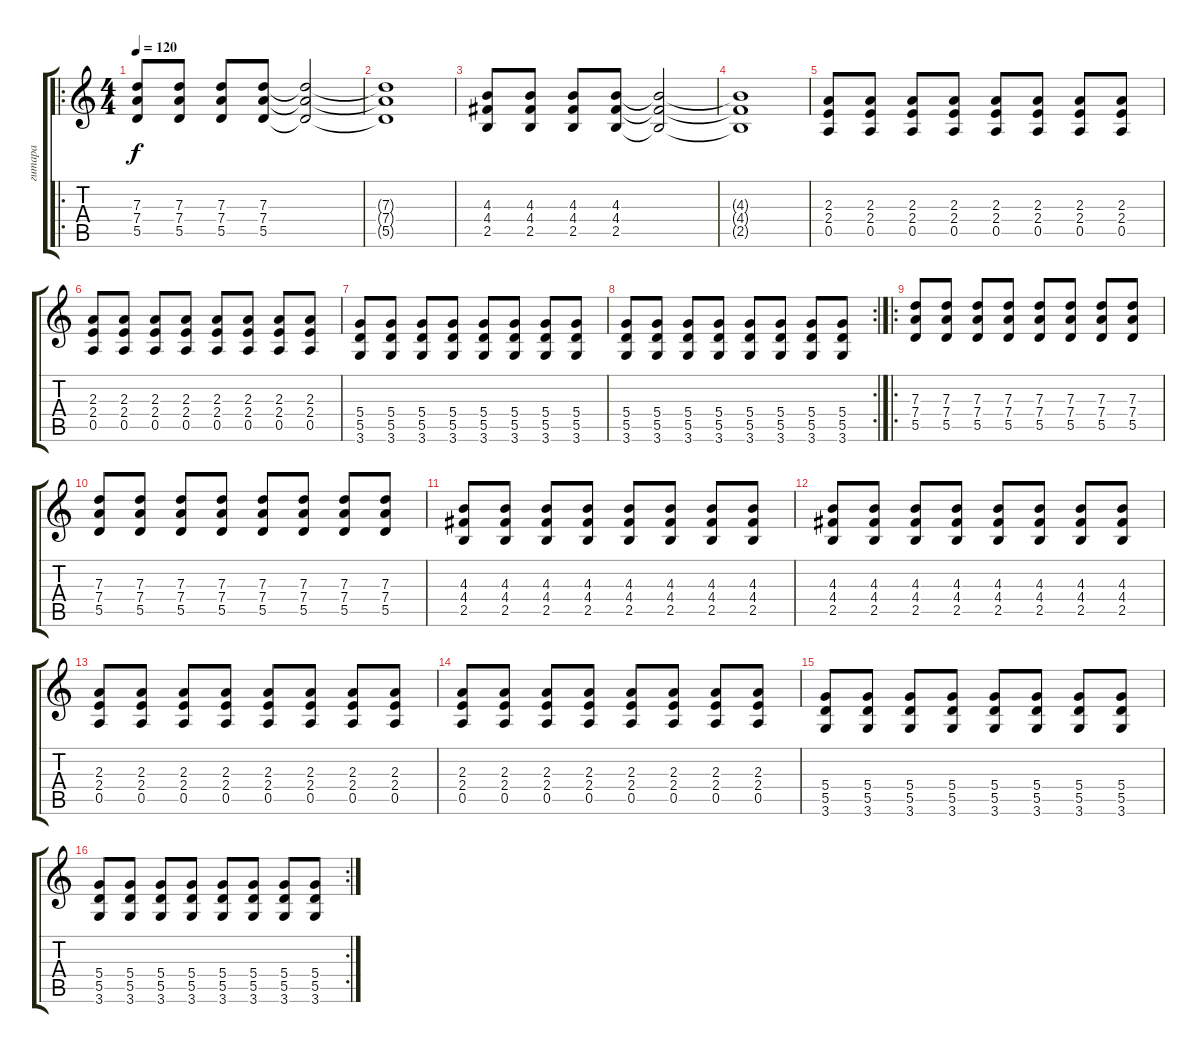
\track ("гитара" "гитара") {instrument distortionguitar}
\staff {score tabs}
\tuning (E4 B3 G3 D3 A2 E2) {hide}
\ro
\ts (4 4)
\tempo 120
\clef g2
\ks c
(7.3 7.4 5.5).8{dy f} (7.3 7.4 5.5).8 (7.3 7.4 5.5).8 (7.3 7.4 5.5).8 (7.3{t} 7.4{t} 5.5{t}).2 |
(7.3{t} 7.4{t} 5.5{t}).1 |
(4.3 4.4 2.5).8 (4.3 4.4 2.5).8 (4.3 4.4 2.5).8 (4.3 4.4 2.5).8 (4.3{t} 4.4{t} 2.5{t}).2 |
(4.3{t} 4.4{t} 2.5{t}).1 |
(2.3 2.4 0.5).8 (2.3 2.4 0.5).8 (2.3 2.4 0.5).8 (2.3 2.4 0.5).8 (2.3 2.4 0.5).8 (2.3 2.4 0.5).8 (2.3 2.4 0.5).8 (2.3 2.4 0.5).8 |
(2.3 2.4 0.5).8 (2.3 2.4 0.5).8 (2.3 2.4 0.5).8 (2.3 2.4 0.5).8 (2.3 2.4 0.5).8 (2.3 2.4 0.5).8 (2.3 2.4 0.5).8 (2.3 2.4 0.5).8 |
(5.4 5.5 3.6).8 (5.4 5.5 3.6).8 (5.4 5.5 3.6).8 (5.4 5.5 3.6).8 (5.4 5.5 3.6).8 (5.4 5.5 3.6).8 (5.4 5.5 3.6).8 (5.4 5.5 3.6).8 |
\rc 2
(5.4 5.5 3.6).8 (5.4 5.5 3.6).8 (5.4 5.5 3.6).8 (5.4 5.5 3.6).8 (5.4 5.5 3.6).8 (5.4 5.5 3.6).8 (5.4 5.5 3.6).8 (5.4 5.5 3.6).8 |
\ro
(7.3 7.4 5.5).8 (7.3 7.4 5.5).8 (7.3 7.4 5.5).8 (7.3 7.4 5.5).8 (7.3 7.4 5.5).8 (7.3 7.4 5.5).8 (7.3 7.4 5.5).8 (7.3 7.4 5.5).8 |
(7.3 7.4 5.5).8 (7.3 7.4 5.5).8 (7.3 7.4 5.5).8 (7.3 7.4 5.5).8 (7.3 7.4 5.5).8 (7.3 7.4 5.5).8 (7.3 7.4 5.5).8 (7.3 7.4 5.5).8 |
(4.3 4.4 2.5).8 (4.3 4.4 2.5).8 (4.3 4.4 2.5).8 (4.3 4.4 2.5).8 (4.3 4.4 2.5).8 (4.3 4.4 2.5).8 (4.3 4.4 2.5).8 (4.3 4.4 2.5).8 |
(4.3 4.4 2.5).8 (4.3 4.4 2.5).8 (4.3 4.4 2.5).8 (4.3 4.4 2.5).8 (4.3 4.4 2.5).8 (4.3 4.4 2.5).8 (4.3 4.4 2.5).8 (4.3 4.4 2.5).8 |
(2.3 2.4 0.5).8 (2.3 2.4 0.5).8 (2.3 2.4 0.5).8 (2.3 2.4 0.5).8 (2.3 2.4 0.5).8 (2.3 2.4 0.5).8 (2.3 2.4 0.5).8 (2.3 2.4 0.5).8 |
(2.3 2.4 0.5).8 (2.3 2.4 0.5).8 (2.3 2.4 0.5).8 (2.3 2.4 0.5).8 (2.3 2.4 0.5).8 (2.3 2.4 0.5).8 (2.3 2.4 0.5).8 (2.3 2.4 0.5).8 |
(5.4 5.5 3.6).8 (5.4 5.5 3.6).8 (5.4 5.5 3.6).8 (5.4 5.5 3.6).8 (5.4 5.5 3.6).8 (5.4 5.5 3.6).8 (5.4 5.5 3.6).8 (5.4 5.5 3.6).8 |
\rc 2
(5.4 5.5 3.6).8 (5.4 5.5 3.6).8 (5.4 5.5 3.6).8 (5.4 5.5 3.6).8 (5.4 5.5 3.6).8 (5.4 5.5 3.6).8 (5.4 5.5 3.6).8 (5.4 5.5 3.6).8
